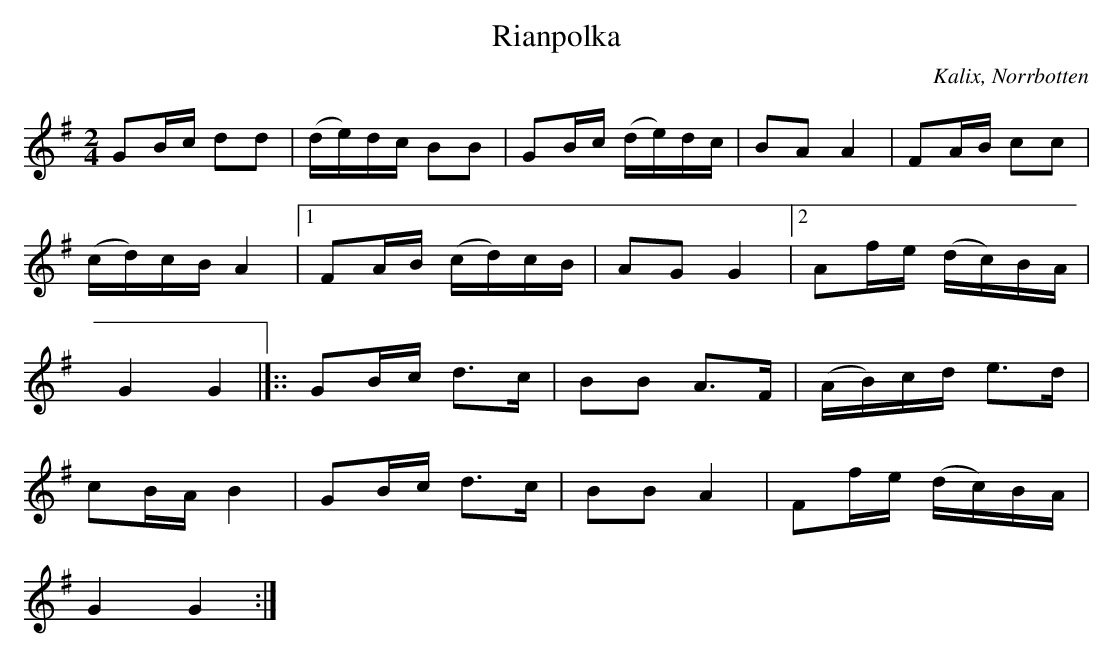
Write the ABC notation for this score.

X:1
T:Rianpolka
O:Kalix, Norrbotten
M: 2/4
L: 1/16
K: G
G2Bc d2d2 | (de)dc B2B2 | G2Bc (de)dc | B2A2 A4 | F2AB c2c2 |
(cd)cB A4 |1 F2AB (cd)cB | A2G2 G4 |2 A2fe (dc)BA |
G4 G4 |]:: G2Bc d2>c2 | B2B2 A2>F2 | (AB)cd e2>d2 |
c2BA B4 | G2Bc d2>c2 | B2B2 A4 | F2fe (dc)BA |
G4 G4 :|
